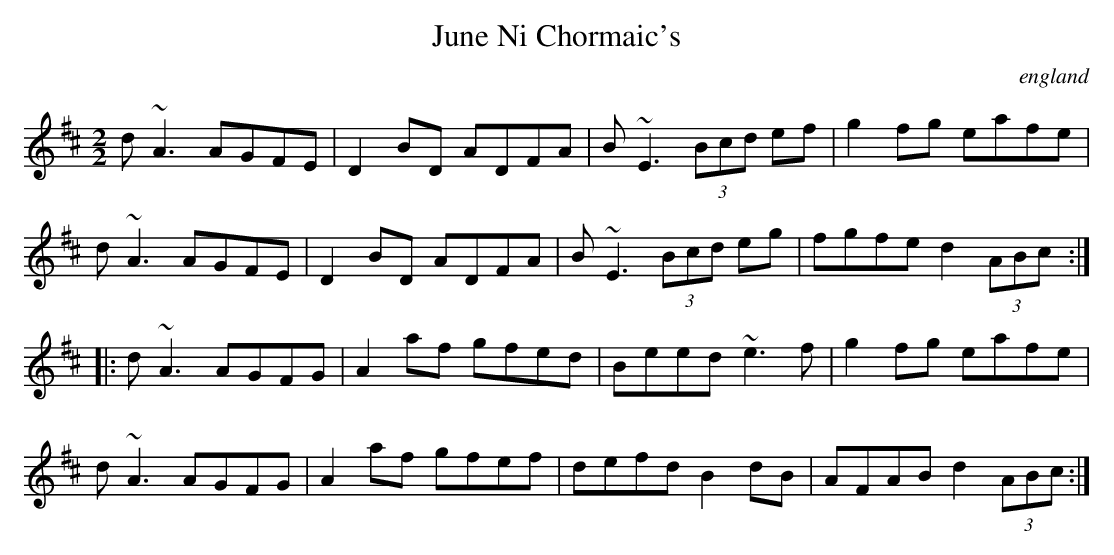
X:1
T: June Ni Chormaic's
O:england
M: 2/2
L: 1/8
K: D
d~A3 AGFE|D2BD ADFA|B~E3 (3Bcd ef|g2fg eafe|
d~A3 AGFE|D2BD ADFA|B~E3 (3Bcd eg|fgfe d2 (3ABc:|
|:d~A3 AGFG|A2af gfed|Beed ~e3f|g2fg eafe|
d~A3 AGFG|A2af gfef|defd B2dB|AFAB d2 (3ABc:|
